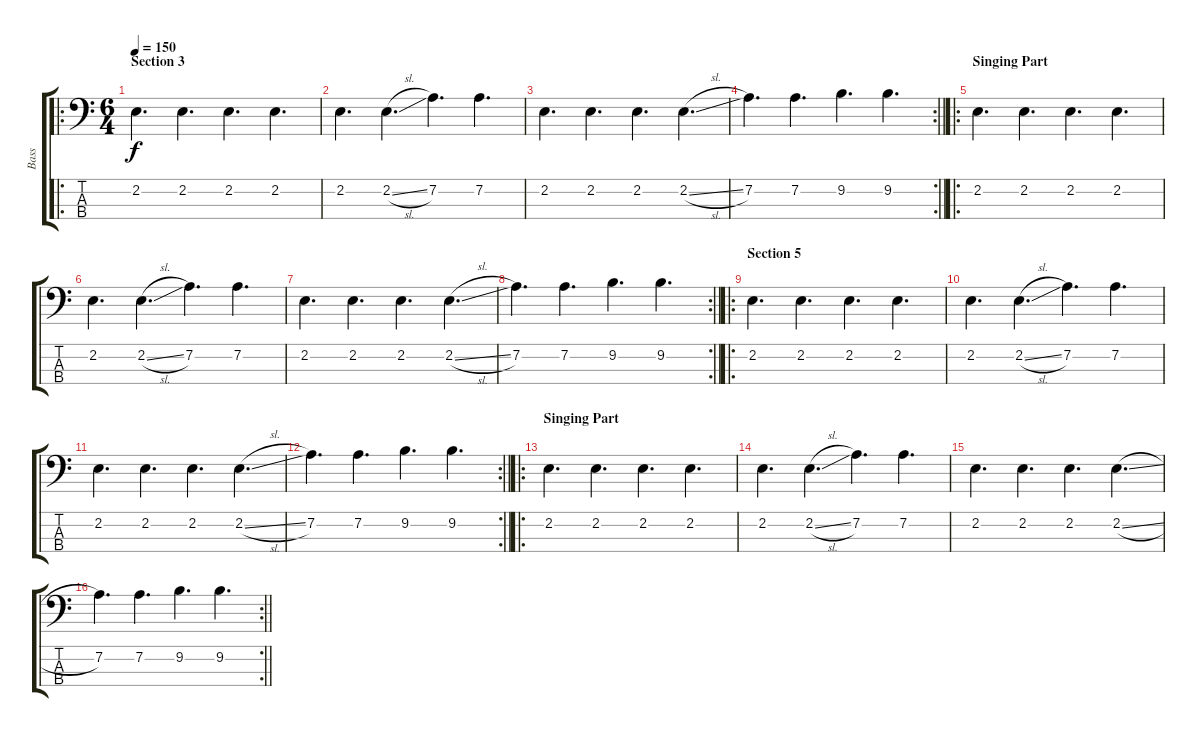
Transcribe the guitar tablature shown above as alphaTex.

\track ("Bass" "Bass") {instrument electricbassfinger}
\staff {score tabs}
\tuning (G2 D2 A1 E1) {hide}
\ro
\ts (6 4)
\section ("" "Section 3")
\tempo 150
\clef f4
\ks c
2.2.4{d dy f} 2.2.4{d} 2.2.4{d} 2.2.4{d} |
2.2.4{d} 2.2{sl}.4{d} 7.2.4{d} 7.2.4{d} |
2.2.4{d} 2.2.4{d} 2.2.4{d} 2.2{sl}.4{d} |
\rc 2
\barLineRight lightlight
7.2.4{d} 7.2.4{d} 9.2.4{d} 9.2.4{d} |
\ro
\section ("" "Singing Part")
2.2.4{d} 2.2.4{d} 2.2.4{d} 2.2.4{d} |
2.2.4{d} 2.2{sl}.4{d} 7.2.4{d} 7.2.4{d} |
2.2.4{d} 2.2.4{d} 2.2.4{d} 2.2{sl}.4{d} |
\rc 2
\barLineRight lightlight
7.2.4{d} 7.2.4{d} 9.2.4{d} 9.2.4{d} |
\ro
\section ("" "Section 5")
2.2.4{d} 2.2.4{d} 2.2.4{d} 2.2.4{d} |
2.2.4{d} 2.2{sl}.4{d} 7.2.4{d} 7.2.4{d} |
2.2.4{d} 2.2.4{d} 2.2.4{d} 2.2{sl}.4{d} |
\rc 2
\barLineRight lightlight
7.2.4{d} 7.2.4{d} 9.2.4{d} 9.2.4{d} |
\ro
\section ("" "Singing Part")
2.2.4{d} 2.2.4{d} 2.2.4{d} 2.2.4{d} |
2.2.4{d} 2.2{sl}.4{d} 7.2.4{d} 7.2.4{d} |
2.2.4{d} 2.2.4{d} 2.2.4{d} 2.2{sl}.4{d} |
\rc 2
\barLineRight lightlight
7.2.4{d} 7.2.4{d} 9.2.4{d} 9.2.4{d}
